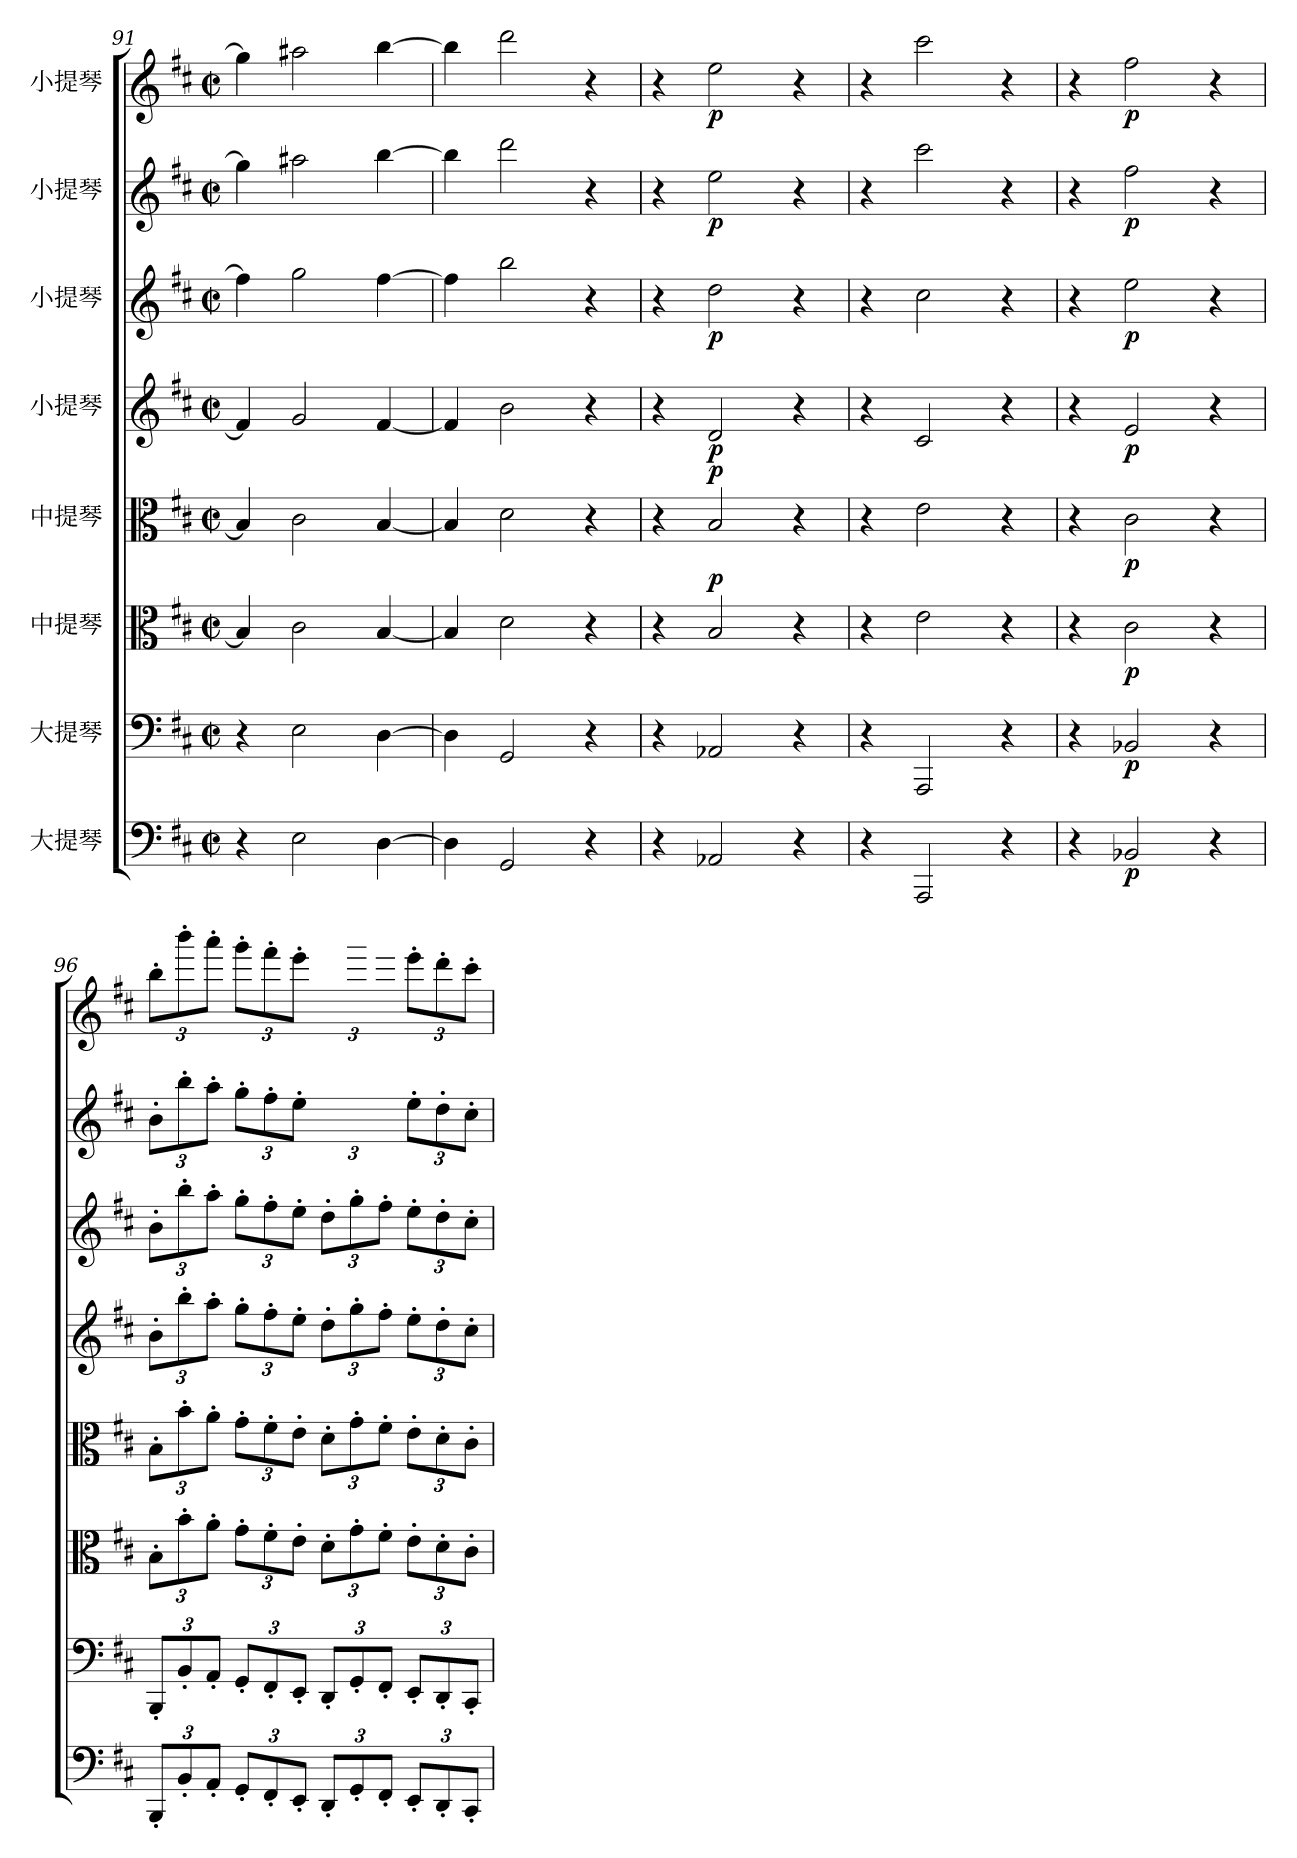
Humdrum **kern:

**kern	**dynam	**kern	**dynam	**kern	**dynam	**kern	**dynam	**kern	**dynam	**kern	**dynam	**kern	**dynam	**kern	**dynam
*part8	*part8	*part7	*part7	*part6	*part6	*part5	*part5	*part4	*part4	*part3	*part3	*part2	*part2	*part1	*part1
*staff8	*staff8	*staff7	*staff7	*staff6	*staff6	*staff5	*staff5	*staff4	*staff4	*staff3	*staff3	*staff2	*staff2	*staff1	*staff1
*I"大提琴	*	*I"大提琴	*	*I"中提琴	*	*I"中提琴	*	*I"小提琴	*	*I"小提琴	*	*I"小提琴	*	*I"小提琴	*
*clefF4	*	*clefF4	*	*clefC3	*	*clefC3	*	*clefG2	*	*clefG2	*	*clefG2	*	*clefG2	*
*k[f#c#]	*	*k[f#c#]	*	*k[f#c#]	*	*k[f#c#]	*	*k[f#c#]	*	*k[f#c#]	*	*k[f#c#]	*	*k[f#c#]	*
*M2/2	*	*M2/2	*	*M2/2	*	*M2/2	*	*M2/2	*	*M2/2	*	*M2/2	*	*M2/2	*
*met(c|)	*	*met(c|)	*	*met(c|)	*	*met(c|)	*	*met(c|)	*	*met(c|)	*	*met(c|)	*	*met(c|)	*
=91	=91	=91	=91	=91	=91	=91	=91	=91	=91	=91	=91	=91	=91	=91	=91
4r	.	4r	.	4B/]	.	4B/]	.	4f#/]	.	4ff#\]	.	4gg\]	.	4gg\]	.
2E\	.	2E\	.	2c#\	.	2c#\	.	2g/	.	2gg\	.	2aa#X\	.	2aa#X\	.
[4D\	.	[4D\	.	[4B/	.	[4B/	.	[4f#/	.	[4ff#\	.	[4bb\	.	[4bb\	.
=92	=92	=92	=92	=92	=92	=92	=92	=92	=92	=92	=92	=92	=92	=92	=92
4D\]	.	4D\]	.	4B/]	.	4B/]	.	4f#/]	.	4ff#\]	.	4bb\]	.	4bb\]	.
2GG/	.	2GG/	.	2d\	.	2d\	.	2b\	.	2bb\	.	2ddd\	.	2ddd\	.
4r	.	4r	.	4r	.	4r	.	4r	.	4r	.	4r	.	4r	.
=93	=93	=93	=93	=93	=93	=93	=93	=93	=93	=93	=93	=93	=93	=93	=93
4r	.	4r	.	4r	.	4r	.	4r	.	4r	.	4r	.	4r	.
!	!	!	!	!	!LO:DY:a	!	!LO:DY:a	!	!LO:DY:b	!	!LO:DY:b	!	!LO:DY:b	!	!LO:DY:b
2AA-X/	.	2AA-X/	.	2B/	p	2B/	p	2d/	p	2dd\	p	2ee\	p	2ee\	p
4r	.	4r	.	4r	.	4r	.	4r	.	4r	.	4r	.	4r	.
=94	=94	=94	=94	=94	=94	=94	=94	=94	=94	=94	=94	=94	=94	=94	=94
4r	.	4r	.	4r	.	4r	.	4r	.	4r	.	4r	.	4r	.
2AAA/	.	2AAA/	.	2e\	.	2e\	.	2c#/	.	2cc#\	.	2ccc#\	.	2ccc#\	.
4r	.	4r	.	4r	.	4r	.	4r	.	4r	.	4r	.	4r	.
=95	=95	=95	=95	=95	=95	=95	=95	=95	=95	=95	=95	=95	=95	=95	=95
4r	.	4r	.	4r	.	4r	.	4r	.	4r	.	4r	.	4r	.
!	!LO:DY:b	!	!LO:DY:b	!	!LO:DY:b	!	!LO:DY:b	!	!LO:DY:b	!	!LO:DY:b	!	!LO:DY:b	!	!LO:DY:b
2BB-X/	p	2BB-X/	p	2c#\	p	2c#\	p	2e/	p	2ee\	p	2ff#\	p	2ff#\	p
4r	.	4r	.	4r	.	4r	.	4r	.	4r	.	4r	.	4r	.
=96	=96	=96	=96	=96	=96	=96	=96	=96	=96	=96	=96	=96	=96	=96	=96
*Xbrackettup	*	*Xbrackettup	*	*Xbrackettup	*	*Xbrackettup	*	*Xbrackettup	*	*Xbrackettup	*	*Xbrackettup	*	*Xbrackettup	*
12BBB'/L	.	12BBB'/L	.	12B'\L	.	12B'\L	.	12b'\L	.	12b'\L	.	12b'\L	.	12bb'\L	.
12BB'/	.	12BB'/	.	12b'\	.	12b'\	.	12bb'\	.	12bb'\	.	12bb'\	.	12bbb'\	.
12AA'/J	.	12AA'/J	.	12a'\J	.	12a'\J	.	12aa'\J	.	12aa'\J	.	12aa'\J	.	12aaa'\J	.
12GG'/L	.	12GG'/L	.	12g'\L	.	12g'\L	.	12gg'\L	.	12gg'\L	.	12gg'\L	.	12ggg'\L	.
12FF#'/	.	12FF#'/	.	12f#'\	.	12f#'\	.	12ff#'\	.	12ff#'\	.	12ff#'\	.	12fff#'\	.
12EE'/J	.	12EE'/J	.	12e'\J	.	12e'\J	.	12ee'\J	.	12ee'\J	.	12ee'\J	.	12eee'\J	.
12DD'/L	.	12DD'/L	.	12d'\L	.	12d'\L	.	12dd'\L	.	12dd'\L	.	12dd'\Lyy	.	12ddd'\Lyy	.
12GG'/	.	12GG'/	.	12g'\	.	12g'\	.	12gg'\	.	12gg'\	.	12gg'\	.	12ggg'\	.
12FF#'/J	.	12FF#'/J	.	12f#'\J	.	12f#'\J	.	12ff#'\J	.	12ff#'\J	.	12ff#'\J	.	12fff#'\J	.
12EE'/L	.	12EE'/L	.	12e'\L	.	12e'\L	.	12ee'\L	.	12ee'\L	.	12ee'\L	.	12eee'\L	.
12DD'/	.	12DD'/	.	12d'\	.	12d'\	.	12dd'\	.	12dd'\	.	12dd'\	.	12ddd'\	.
12CC#'/J	.	12CC#'/J	.	12c#'\J	.	12c#'\J	.	12cc#'\J	.	12cc#'\J	.	12cc#'\J	.	12ccc#'\J	.
=	=	=	=	=	=	=	=	=	=	=	=	=	=	=	=
*-	*-	*-	*-	*-	*-	*-	*-	*-	*-	*-	*-	*-	*-	*-	*-
